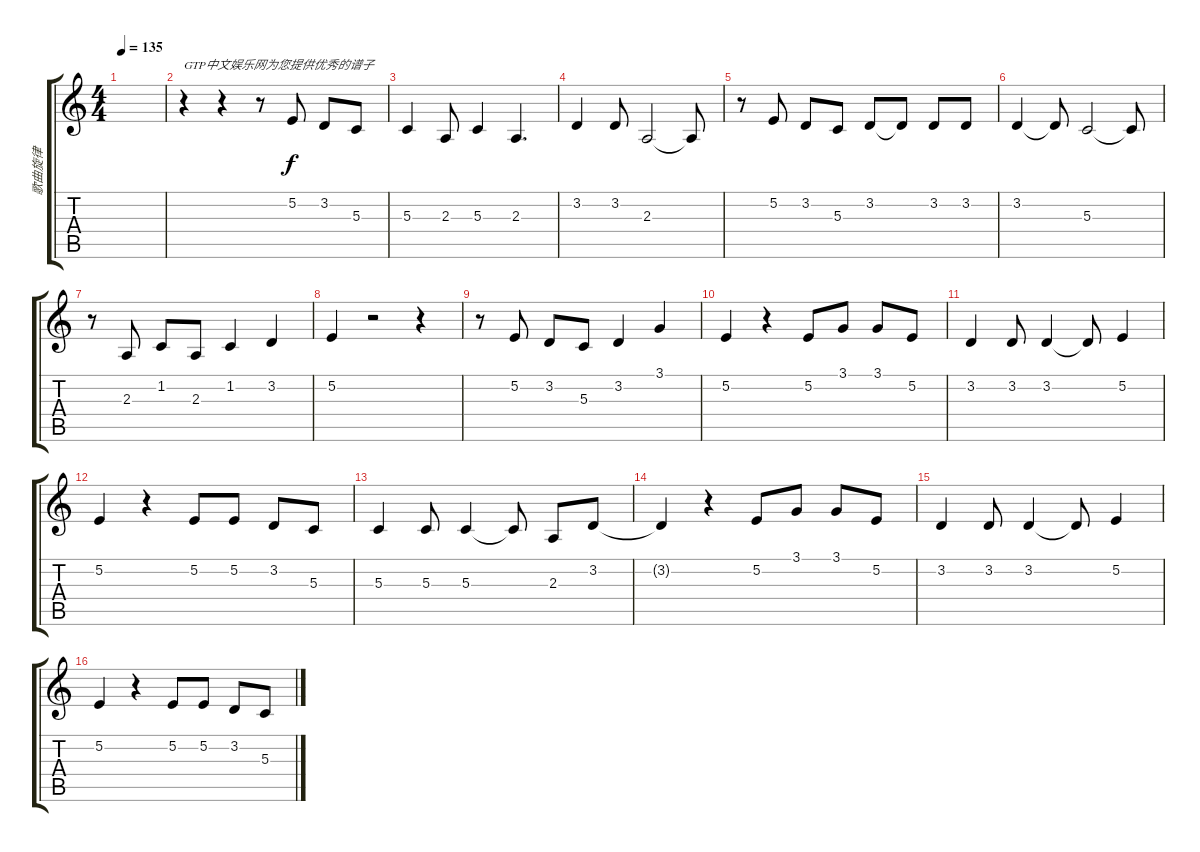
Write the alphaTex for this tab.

\track ("歌曲旋律" "歌曲旋律") {instrument fx8scifi}
\staff {score tabs}
\tuning (E4 B3 G3 D3 A2 E2) {hide}
\ts (4 4)
\tempo 135
\clef g2
\ks c
|
r.4{txt "GTP中文娱乐网为您提供优秀的谱子"} r.4 r.8 5.2.8 3.2.8 5.3.8 |
5.3.4 2.3.8 5.3.4 2.3.4{d} |
3.2.4 3.2.8 2.3.2 2.3{t}.8 |
r.8 5.2.8 3.2.8 5.3.8 3.2.8 3.2{t}.8 3.2.8 3.2.8 |
3.2.4 3.2{t}.8 5.3.2 5.3{t}.8 |
r.8 2.3.8 1.2.8 2.3.8 1.2.4 3.2.4 |
5.2.4 r.2 r.4 |
r.8 5.2.8 3.2.8 5.3.8 3.2.4 3.1.4 |
5.2.4 r.4 5.2.8 3.1.8 3.1.8 5.2.8 |
3.2.4 3.2.8 3.2.4 3.2{t}.8 5.2.4 |
5.2.4 r.4 5.2.8 5.2.8 3.2.8 5.3.8 |
5.3.4 5.3.8 5.3.4 5.3{t}.8 2.3.8 3.2.8 |
3.2{t}.4 r.4 5.2.8 3.1.8 3.1.8 5.2.8 |
3.2.4 3.2.8 3.2.4 3.2{t}.8 5.2.4 |
5.2.4 r.4 5.2.8 5.2.8 3.2.8 5.3.8
